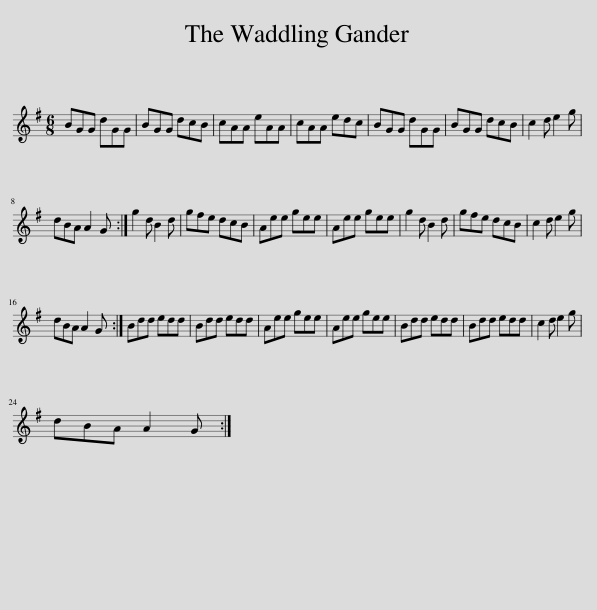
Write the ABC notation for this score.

X:1
L:1/8
M:6/8
I:linebreak $
K:G
V:1 treble
V:1
 BGG dGG | BGG dcB | cAA eAA | cAA edc | BGG dGG | %5
 BGG dcB | c2 d e2 g |$ dBA A2 G :| g2 d B2 d | gfe dcB | %10
 Aee gee | Aee gee | g2 d B2 d | gfe dcB | c2 d e2 g |$ %15
 dBA A2 G :| Bdd edd | Bdd edd | Aee gee | Aee gee | %20
 Bdd edd | Bdd edd | c2 d e2 g |$ dBA A2 G :| %24
